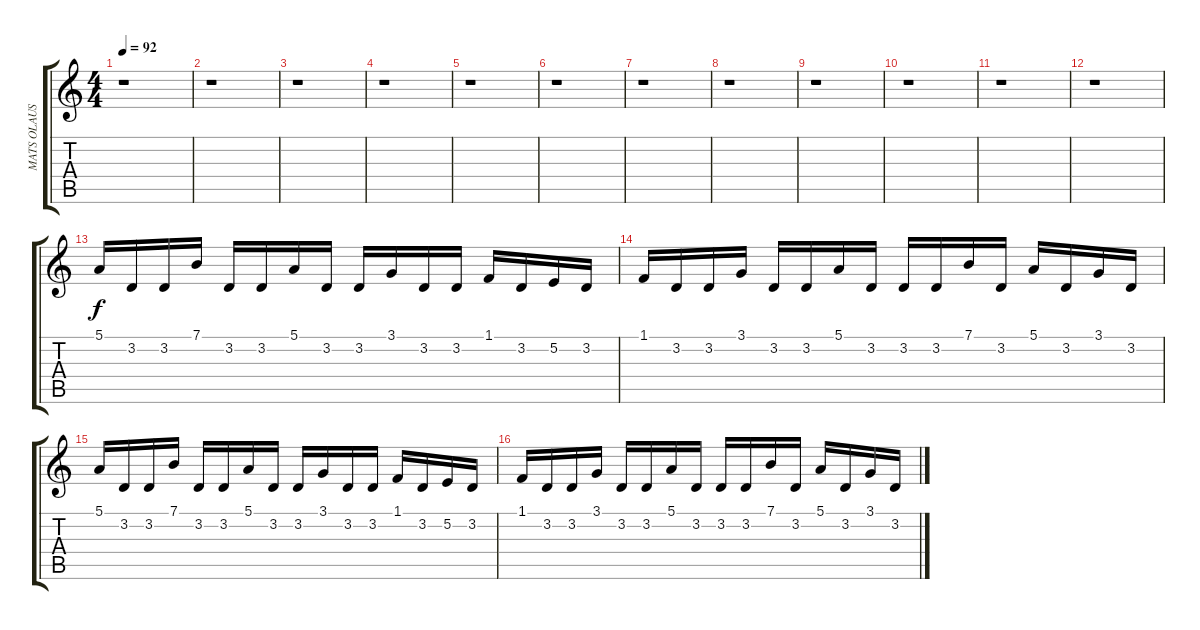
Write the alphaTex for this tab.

\track ("MATS OLAUSSON" "MATS OLAUS") {instrument reedorgan}
\staff {score tabs}
\tuning (E4 B3 G3 D3 A2 E2) {hide}
\ts (4 4)
\tempo 92
\clef g2
\ks c
r.1{dy f} |
r.1 |
r.1 |
r.1 |
r.1 |
r.1 |
r.1 |
r.1 |
r.1 |
r.1 |
r.1 |
r.1 |
5.1.16 3.2.16 3.2.16 7.1.16 3.2.16 3.2.16 5.1.16 3.2.16 3.2.16 3.1.16 3.2.16 3.2.16 1.1.16 3.2.16 5.2.16 3.2.16 |
1.1.16 3.2.16 3.2.16 3.1.16 3.2.16 3.2.16 5.1.16 3.2.16 3.2.16 3.2.16 7.1.16 3.2.16 5.1.16 3.2.16 3.1.16 3.2.16 |
5.1.16 3.2.16 3.2.16 7.1.16 3.2.16 3.2.16 5.1.16 3.2.16 3.2.16 3.1.16 3.2.16 3.2.16 1.1.16 3.2.16 5.2.16 3.2.16 |
1.1.16 3.2.16 3.2.16 3.1.16 3.2.16 3.2.16 5.1.16 3.2.16 3.2.16 3.2.16 7.1.16 3.2.16 5.1.16 3.2.16 3.1.16 3.2.16
